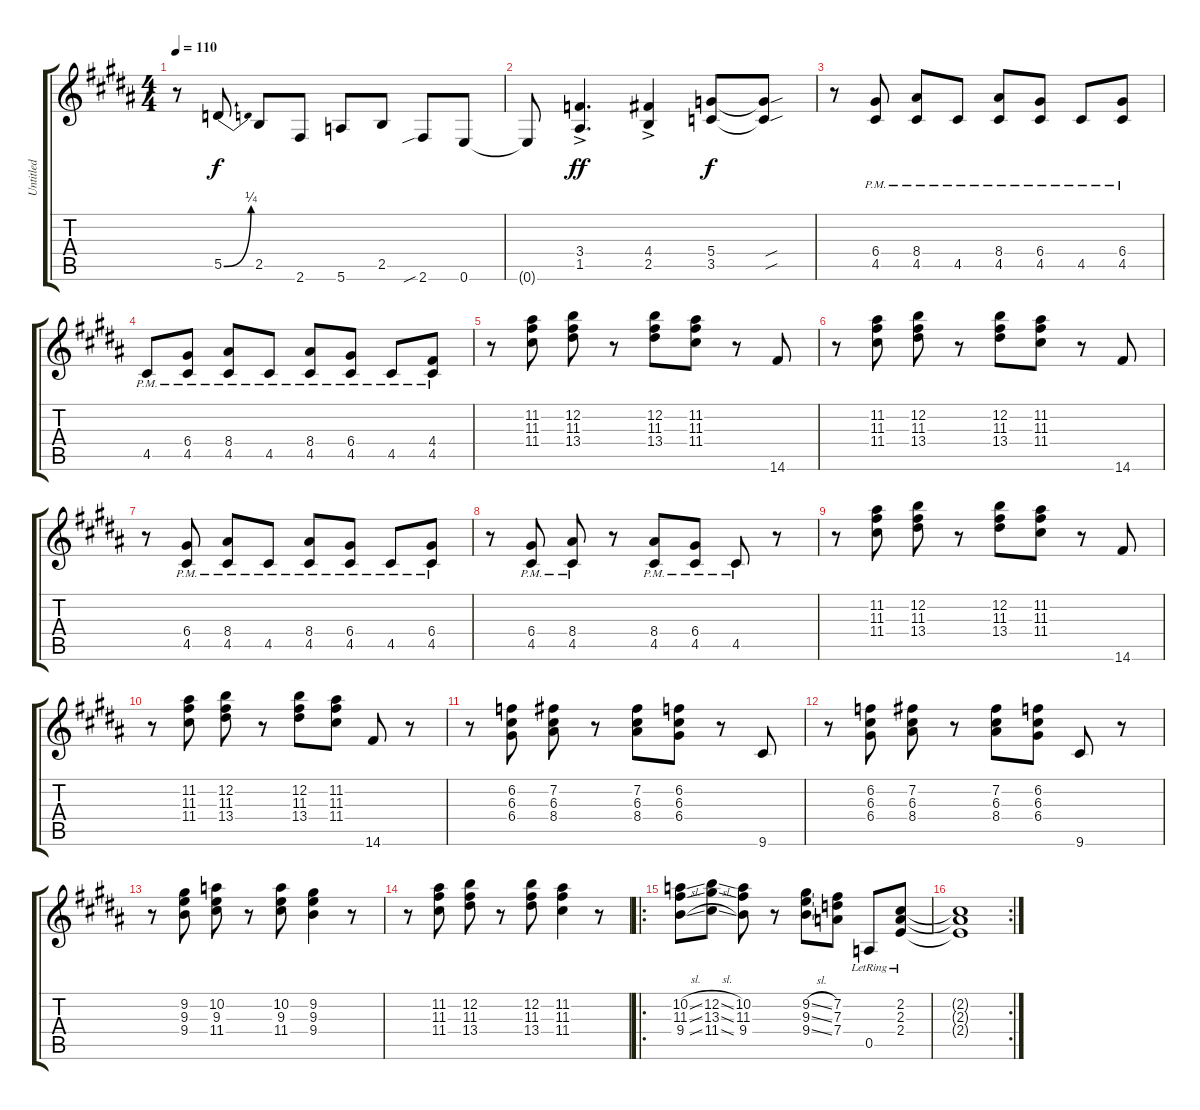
\track ("Untitled" "Untitled") {instrument distortionguitar}
\staff {score tabs}
\tuning (E4 B3 G3 D3 A2 E2) {hide}
\ts (4 4)
\tempo 110
\clef g2
\ks g#minor
r.8{dy f} 5.5{be (bend 0 0 60 1)}.8 2.5.8 2.6.8 5.6.8 2.5.8 2.6{sib}.8 0.6.8 |
0.6{t}.8 (3.4{ac} 1.5{ac}).4{d dy ff} (4.4{ac} 2.5{ac}).4 (5.4 3.5).8{dy f} (5.4{sou t} 3.5{sou t}).8 |
\ks b
r.8 (6.4{pm} 4.5{pm}).8 (8.4{pm} 4.5{pm}).8 4.5{pm}.8 (8.4{pm} 4.5{pm}).8 (6.4{pm} 4.5{pm}).8 4.5{pm}.8 (6.4{pm} 4.5{pm}).8 |
\ks g#minor
4.5{pm}.8 (6.4{pm} 4.5{pm}).8 (8.4{pm} 4.5{pm}).8 4.5{pm}.8 (8.4{pm} 4.5{pm}).8 (6.4{pm} 4.5{pm}).8 4.5{pm}.8 (4.4{pm} 4.5{pm}).8 |
r.8 (11.2 11.3 11.4).8 (12.2 11.3 13.4).8 r.8 (12.2 11.3 13.4).8 (11.2 11.3 11.4).8 r.8 14.6.8 |
r.8 (11.2 11.3 11.4).8 (12.2 11.3 13.4).8 r.8 (12.2 11.3 13.4).8 (11.2 11.3 11.4).8 r.8 14.6.8 |
\ks b
r.8 (6.4{pm} 4.5{pm}).8 (8.4{pm} 4.5{pm}).8 4.5{pm}.8 (8.4{pm} 4.5{pm}).8 (6.4{pm} 4.5{pm}).8 4.5{pm}.8 (6.4{pm} 4.5{pm}).8 |
\ks g#minor
r.8 (6.4{pm} 4.5{pm}).8 (8.4{pm} 4.5{pm}).8 r.8 (8.4{pm} 4.5{pm}).8 (6.4{pm} 4.5{pm}).8 4.5{pm}.8 r.8 |
r.8 (11.2 11.3 11.4).8 (12.2 11.3 13.4).8 r.8 (12.2 11.3 13.4).8 (11.2 11.3 11.4).8 r.8 14.6.8 |
r.8 (11.2 11.3 11.4).8 (12.2 11.3 13.4).8 r.8 (12.2 11.3 13.4).8 (11.2 11.3 11.4).8 14.6.8 r.8 |
\ks b
r.8 (6.2 6.3 6.4).8 (7.2 6.3 8.4).8 r.8 (7.2 6.3 8.4).8 (6.2 6.3 6.4).8 r.8 9.6.8 |
\ks g#minor
r.8 (6.2 6.3 6.4).8 (7.2 6.3 8.4).8 r.8 (7.2 6.3 8.4).8 (6.2 6.3 6.4).8 9.6.8 r.8 |
r.8 (9.2 9.3 9.4).8 (10.2 9.3 11.4).8 r.8 (10.2 9.3 11.4).8 (9.2 9.3 9.4).4 r.8 |
\ks b
r.8 (11.2 11.3 11.4).8 (12.2 11.3 13.4).8 r.8 (12.2 11.3 13.4).8 (11.2 11.3 11.4).4 r.8 |
\ro
\ks g#minor
(10.2{sl} 11.3{sl} 9.4{sl}).8 (12.2{sl} 13.3{sl} 11.4{sl}).8 (10.2 11.3 9.4).8 r.8 (9.2{sl} 9.3{sl} 9.4{sl}).8 (7.2 7.3 7.4).8 0.5{lr}.8 (2.2{lr} 2.3{lr} 2.4{lr}).8 |
\rc 2
(2.2{t} 2.3{t} 2.4{t}).1
